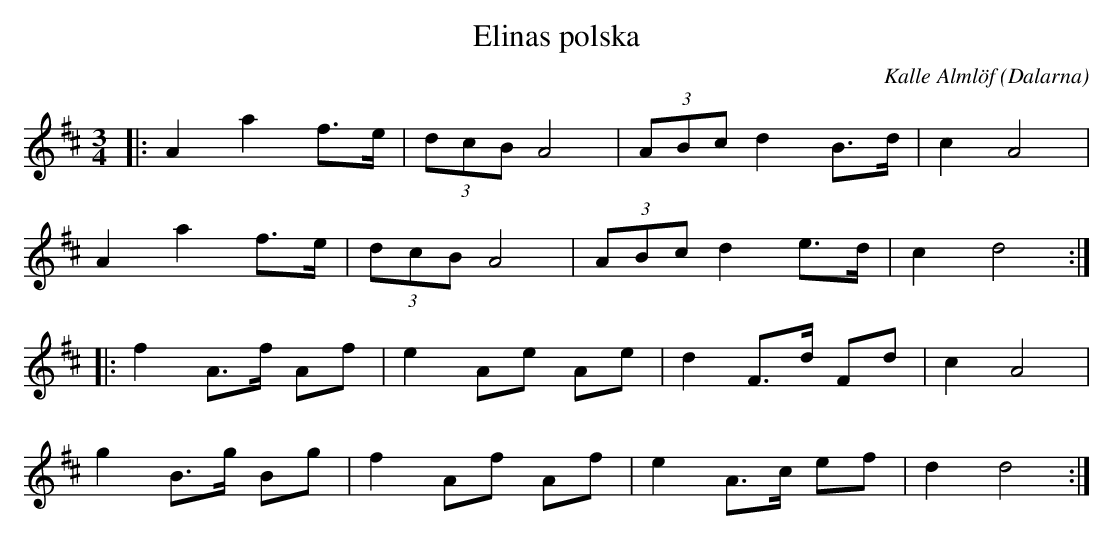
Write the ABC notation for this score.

X:1
T:Elinas polska
C:Kalle Almlöf
O:Dalarna
M:3/4
L:1/8
K:D
|: A2 a2 f>e | (3dcB A4 | (3ABc d2 B>d | c2 A4 |
   A2 a2 f>e | (3dcB A4 | (3ABc d2 e>d | c2 d4 ::
f2 A>f Af | e2 Ae Ae | d2 F>d Fd | c2 A4 |
g2 B>g Bg | f2 Af Af | e2 A>c ef | d2 d4 :|
